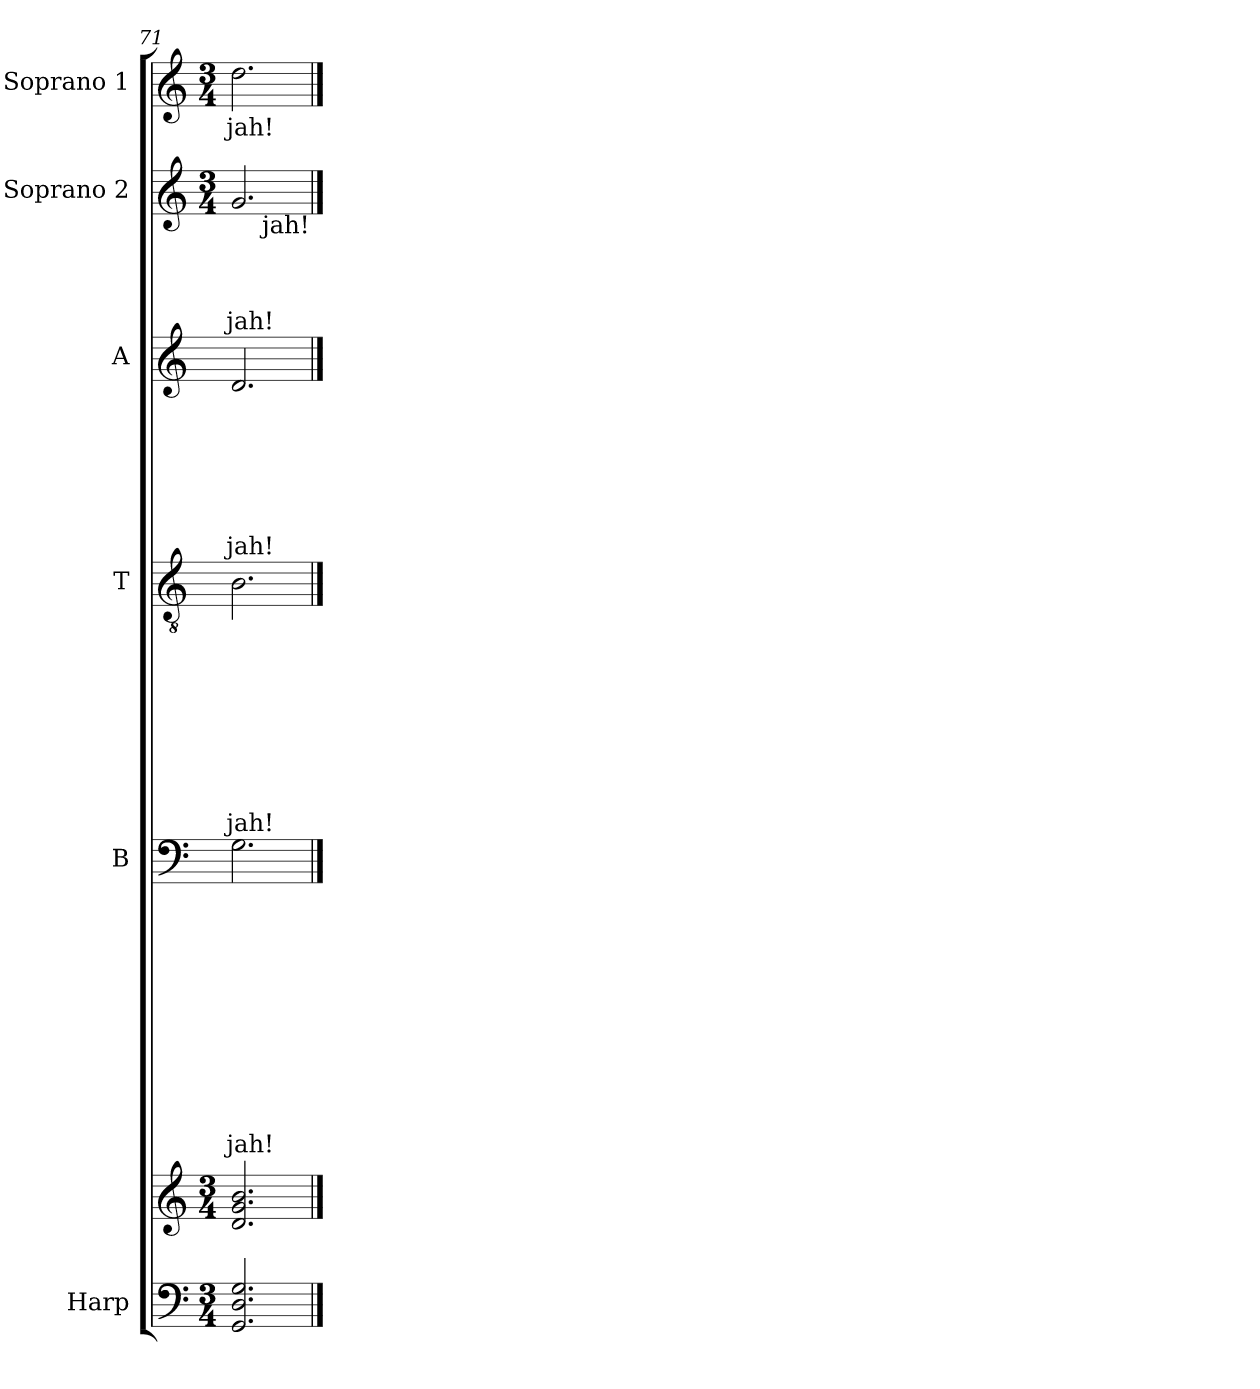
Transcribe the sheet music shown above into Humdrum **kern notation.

**kern	**kern	**kern	**text	**text	**text	**text	**text	**text	**text	**text	**text	**text	**text	**kern	**text	**text	**text	**text	**text	**text	**text	**text	**text	**kern	**text	**text	**text	**text	**text	**text	**text	**kern	**text	**text	**text	**text	**kern	**text
*part6	*part6	*part5	*part5	*part5	*part5	*part5	*part5	*part5	*part5	*part5	*part5	*part5	*part5	*part4	*part4	*part4	*part4	*part4	*part4	*part4	*part4	*part4	*part4	*part3	*part3	*part3	*part3	*part3	*part3	*part3	*part3	*part2	*part2	*part2	*part2	*part2	*part1	*part1
*staff7	*staff6	*staff5	*staff5	*staff5	*staff5	*staff5	*staff5	*staff5	*staff5	*staff5	*staff5	*staff5	*staff5	*staff4	*staff4	*staff4	*staff4	*staff4	*staff4	*staff4	*staff4	*staff4	*staff4	*staff3	*staff3	*staff3	*staff3	*staff3	*staff3	*staff3	*staff3	*staff2	*staff2	*staff2	*staff2	*staff2	*staff1	*staff1
*I"Harp	*	*I"B	*	*	*	*	*	*	*	*	*	*	*	*I"T	*	*	*	*	*	*	*	*	*	*I"A	*	*	*	*	*	*	*	*I"Soprano 2	*	*	*	*	*I"Soprano 1	*
*I'Hp	*	*I'B	*	*	*	*	*	*	*	*	*	*	*	*I'T	*	*	*	*	*	*	*	*	*	*I'A	*	*	*	*	*	*	*	*I'S 2	*	*	*	*	*I'S 1	*
*clefF4	*clefG2	*clefF4	*	*	*	*	*	*	*	*	*	*	*	*clefGv2	*	*	*	*	*	*	*	*	*	*clefG2	*	*	*	*	*	*	*	*clefG2	*	*	*	*	*clefG2	*
*k[]	*k[]	*k[]	*	*	*	*	*	*	*	*	*	*	*	*k[]	*	*	*	*	*	*	*	*	*	*k[]	*	*	*	*	*	*	*	*k[]	*	*	*	*	*k[]	*
*C:	*C:	*C:	*	*	*	*	*	*	*	*	*	*	*	*C:	*	*	*	*	*	*	*	*	*	*C:	*	*	*	*	*	*	*	*C:	*	*	*	*	*C:	*
*M3/4	*M3/4	*	*	*	*	*	*	*	*	*	*	*	*	*	*	*	*	*	*	*	*	*	*	*	*	*	*	*	*	*	*	*M3/4	*	*	*	*	*M3/4	*
=71	=71	=71	=71	=71	=71	=71	=71	=71	=71	=71	=71	=71	=71	=71	=71	=71	=71	=71	=71	=71	=71	=71	=71	=71	=71	=71	=71	=71	=71	=71	=71	=71	=71	=71	=71	=71	=71	=71
!	!	!	!	!	!	!	!	!	!	!	!	!	!LO:LY:b	!	!	!	!	!	!	!	!	!	!LO:LY:b	!	!	!	!	!	!	!	!LO:LY:b	!	!	!	!	!LO:LY:b	!	!LO:LY:b
2.GG/ 2.D/ 2.G/	2.d/ 2.g/ 2.b/	2.G\	.	.	.	.	.	.	.	.	.	.	jah!	2.B\	.	.	.	.	.	.	.	.	-jah!	2.d/	.	.	.	.	.	.	-jah!	2.g/	.	.	.	-jah!	2.dd\	-jah!
!	!	!	!	!	!	!	!	!	!	!	!	!	!	!	!	!	!	!	!	!	!	!	!	!	!	!	!	!	!	!	!	!LO:TX:b:t=jah!	!	!	!	!	!	!
==	==	==	==	==	==	==	==	==	==	==	==	==	==	==	==	==	==	==	==	==	==	==	==	==	==	==	==	==	==	==	==	==	==	==	==	==	==	==
*-	*-	*-	*-	*-	*-	*-	*-	*-	*-	*-	*-	*-	*-	*-	*-	*-	*-	*-	*-	*-	*-	*-	*-	*-	*-	*-	*-	*-	*-	*-	*-	*-	*-	*-	*-	*-	*-	*-
